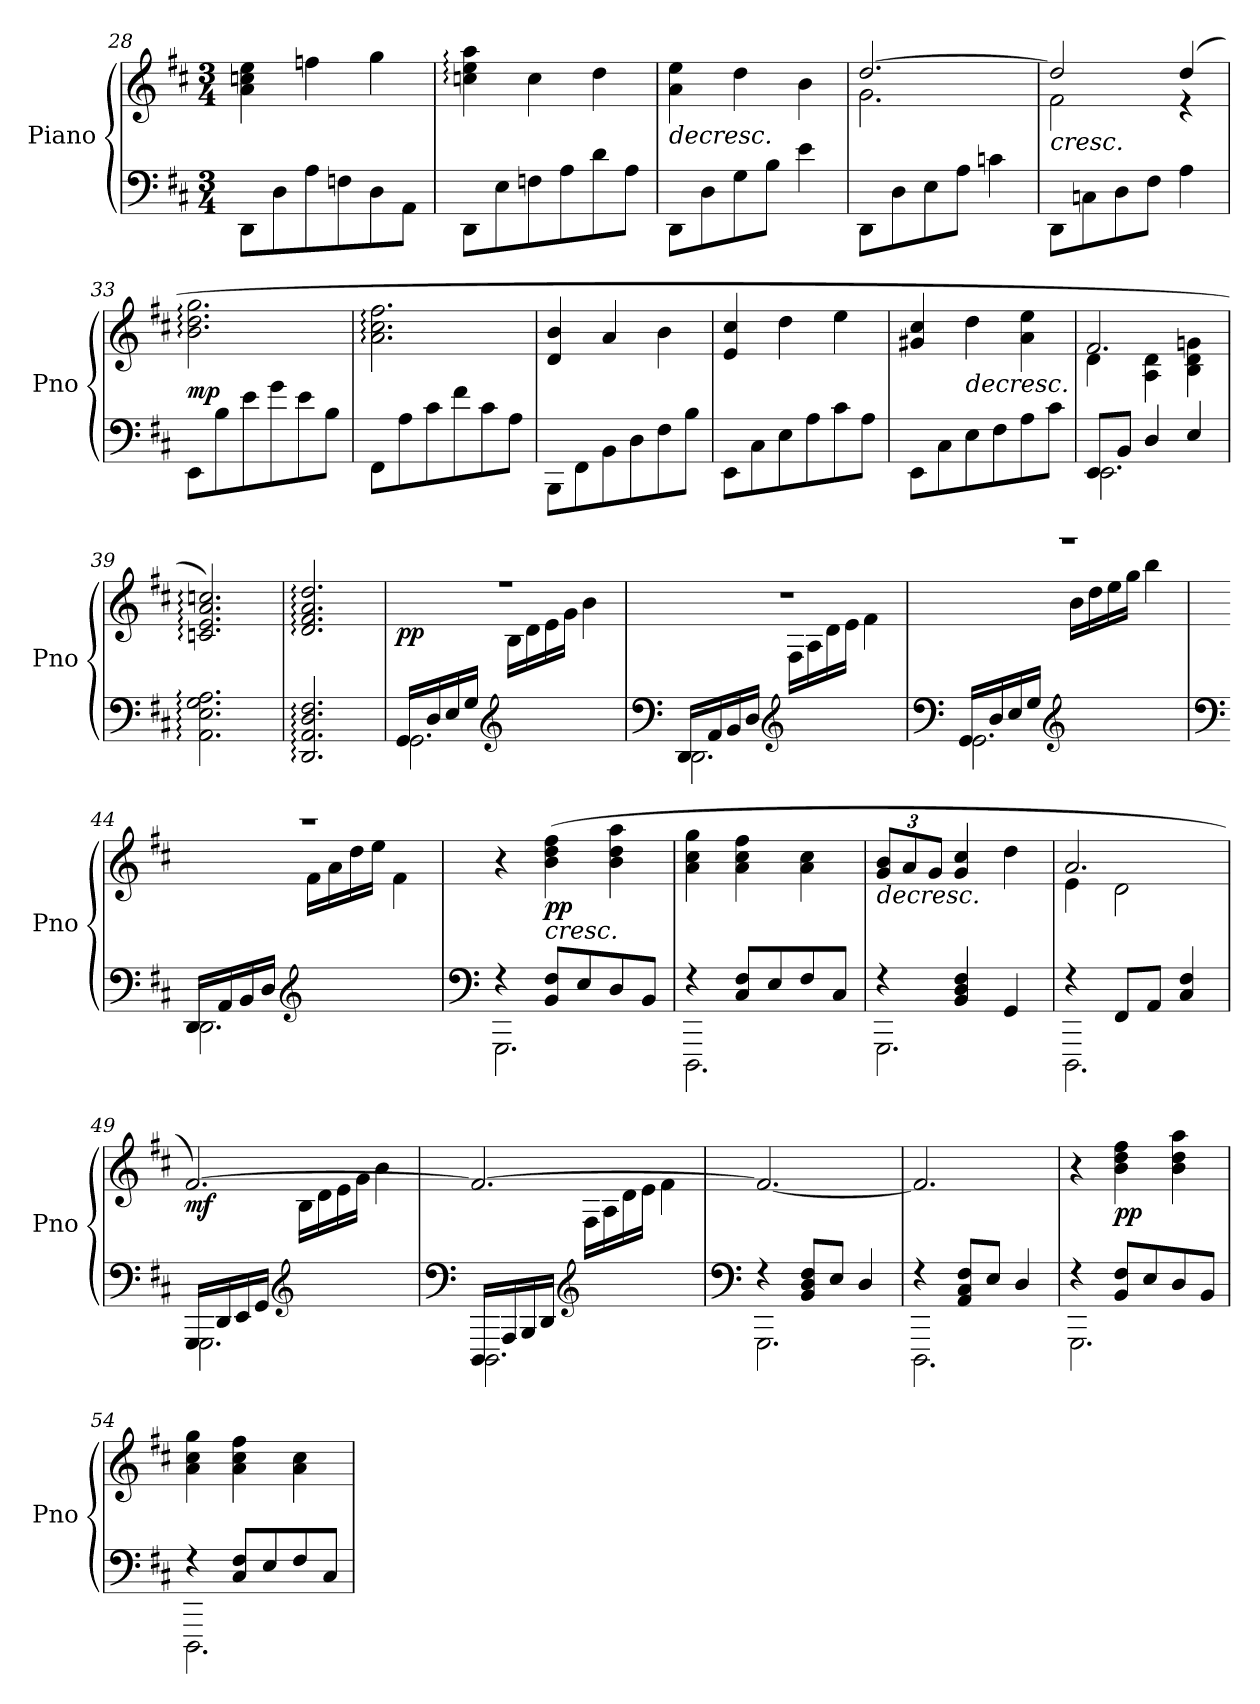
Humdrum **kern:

**kern	**kern	**dynam
*part1	*part1	*part1
*staff2	*staff1	*staff1/2
*I"Piano	*	*
*I'Pno	*	*
*clefF4	*clefG2	*
*k[f#c#]	*k[f#c#]	*
*M3/4	*M3/4	*
=28	=28	=28
8DD\L	4a\ 4ccn\ 4ee\	.
8D<\	.	.
8A\	4ffn\	.
8Fn\	.	.
8D\	4gg\	.
8AA\J	.	.
=29	=29	=29
8DD\L	4ccn\: 4ee\: 4aa\:	.
8E<\	.	.
8Fn<\	4cc\	.
8A\	.	.
8d\	4dd\	.
8A\J	.	.
=30	=30	=30
!	!	!LO:HP:b
8DD\L	4a\ 4ee\	>
8D<\	.	.
8G<\	4dd\	.
8B\J	.	.
4e\	4b\	.
=31	=31	=31
*	*^	*
8DD\L	[2.dd/	2.g\	.
8D<\	.	.	.
8E<\	.	.	.
8A\J	.	.	.
4cn\	.	.	.
!!LO:PB:g=z	!!
=32	=32	=32	=32
!	!	!	!LO:HP:b
8DD\L	2dd/]	2f#\	<
8Cn<\	.	.	.
8D<\	.	.	.
8F#\J	.	.	.
4A\	(>4dd/	4r	.
*	*v	*v	*
.	.	]
=33	=33	=33
!	!	!LO:DY:a=2
8EE\L	2.b\: 2.dd\: 2.gg\:	mp
8B<\	.	.
8e\	.	.
8g\	.	.
8e\	.	.
8B\J	.	.
=34	=34	=34
8FF#\L	2.a\: 2.cc#\: 2.ff#\:	.
8A<\	.	.
8c#\	.	.
8f#\	.	.
8c#\	.	.
8A\J	.	.
=35	=35	=35
8BBB\L	4d/ 4b/	.
8FF#\	.	.
8BB<\	4a/	.
8D<\	.	.
8F#<\	4b\	.
8B<\J	.	.
=36	=36	=36
8EE\L	4e/ 4cc#/	.
8C#\	.	.
8E<\	4dd\	.
8A<\	.	.
8c#\	4ee\	.
8A\J	.	.
!!LO:LB:g=z
=37	=37	=37
8EE\L	4g#X/ 4cc#/	.
8C#\	.	.
!	!	!LO:HP:b
8E<\	4dd\	>
8F#<\	.	.
8A\	4a\ 4ee\	.
8c#\J	.	.
.	.	[
=38	=38	=38
*^	*^	*
8EE/L	2.EE\	2.f#/	4d\	.
8BB/J	.	.	.	.
4D/	.	.	4A\ 4d\	.
4E/	.	.	4B\ 4d\ 4gn\	.
*v	*v	*	*	*
*	*v	*v	*
=39	=39	=39
2.AA\: 2.E\: 2.G\: 2.A\:	2.cn/: 2.e/: 2.a/: 2.ccn/:)	.
=40	=40	=40
2.DD/: 2.AA/: 2.D/: 2.F#/:	2.d/: 2.f#/: 2.a/: 2.dd/:	.
=41	=41	=41
*^	*^	*
!	!	!	!	!LO:DY:b
(>16GG/LL	2.GG\	2.r	4ryy	pp
16D/	.	.	.	.
16E/	.	.	.	.
16G/JJ	.	.	.	.
*clefG2	*	*	*	*
2ryy	.	.	16B\LL	.
.	.	.	16d\	.
.	.	.	16e\	.
.	.	.	16g<\JJ	.
.	.	.	4b\)	.
!!LO:LB:g=z	!!
=42	=42	=42	=42	=42
*clefF4	*	*	*	*
(>16DD/LL	2.DD\	2.r	4ryy	.
16AA/	.	.	.	.
16BB/	.	.	.	.
16D/JJ	.	.	.	.
*clefG2	*	*	*	*
2ryy	.	.	16F#<\LL	.
.	.	.	16A<\	.
.	.	.	16d<\	.
.	.	.	16e\JJ	.
.	.	.	4f#\)	.
=43	=43	=43	=43	=43
*clefF4	*	*	*	*
*8va	*	*	*	*
(>16G/LL	2.G\	2.r	4ryy	.
16d/	.	.	.	.
16e/	.	.	.	.
16g/JJ	.	.	.	.
*clefG2	*	*	*	*
2ryy	.	.	16b\LL	.
.	.	.	16dd\	.
.	.	.	16ee\	.
.	.	.	16gg<\JJ	.
.	.	.	4bb\)	.
=44	=44	=44	=44	=44
*clefF4	*	*	*	*
(>16D/LL	2.D\	2.r	4ryy	.
16A/	.	.	.	.
16B/	.	.	.	.
16d/JJ	.	.	.	.
*clefG2	*	*	*	*
2ryy	.	.	16f#<\LL	.
.	.	.	16a<\	.
.	.	.	16dd<\	.
.	.	.	16ee\JJ	.
*	*	*X8va	*	*
.	.	.	4f#\)	.
*	*	*v	*v	*
=45	=45	=45	=45
*clefF4	*	*	*
4r	2.GG\	4r	.
!	!	!	!LO:HP:b
!	!	!	!LO:DY:n=1:b
8B/ 8f#/L	.	(>4b\ 4dd\ 4ff#\	< pp
8e/	.	.	.
8d/	.	4b\ 4dd\ 4aa\	.
8B/J	.	.	.
=46	=46	=46	=46
4r	2.DD\	4a\ 4cc#\ 4gg\	.
8c#/ 8f#/L	.	4a\ 4cc#\ 4ff#\	.
8e/	.	.	.
8f#/	.	4a\ 4cc#\	.
8c#/J	.	.	.
*v	*v	*	*
.	.	]
!!LO:LB:g=z
=47	=47	=47
*^	*	*
*	*	*Xbrackettup	*
!	!	!	!LO:HP:b
4r	2.GG\	12g/ 12b/L	>
.	.	12a/	.
.	.	12g/J	.
4B/ 4d/ 4f#/	.	4g/ 4cc#/	.
4G/	.	4dd\	.
*v	*v	*	*
.	.	[
=48	=48	=48
*^	*^	*
4r	2.DD\	2.a/	4e\	.
8F#/L	.	.	2d\	.
8A/J	.	.	.	.
4c#/ 4f#/	.	.	.	.
=49	=49	=49	=49	=49
!	!	!	!	!LO:DY:b
(>16GG/LL	2.GG\	[2.f#/)	4ryy	mf
16D/	.	.	.	.
16E/	.	.	.	.
16G/JJ	.	.	.	.
*clefG2	*	*	*	*
2ryy	.	.	16B\LL	.
.	.	.	16d\	.
.	.	.	16e\	.
.	.	.	16g<\JJ	.
.	.	.	4b\)	.
=50	=50	=50	=50	=50
*clefF4	*	*	*	*
(>16DD/LL	2.DD\	2.f#/_	4ryy	.
16AA/	.	.	.	.
16BB/	.	.	.	.
16D/JJ	.	.	.	.
*clefG2	*	*	*	*
2ryy	.	.	16F#<\LL	.
.	.	.	16A<\	.
.	.	.	16d<\	.
.	.	.	16e\JJ	.
.	.	.	4f#\)	.
*	*	*v	*v	*
=51	=51	=51	=51
*clefF4	*	*	*
4r	2.GG\	2.f#/_	.
8B/ 8d/ 8f#/L	.	.	.
8e/J	.	.	.
4d/	.	.	.
=52	=52	=52	=52
4r	2.DD\	2.f#/]	.
8A/ 8c#/ 8f#/L	.	.	.
8e/J	.	.	.
4d/	.	.	.
*v	*v	*	*
.	.	]
!!LO:LB:g=z
=53	=53	=53
*^	*	*
4r	2.GG\	4r	.
!	!	!	!LO:DY:b
8B/ 8f#/L	.	4b\ 4dd\ 4ff#\	pp
8e/	.	.	.
8d/	.	4b\ 4dd\ 4aa\	.
8B/J	.	.	.
=54	=54	=54	=54
4r	2.DD\	4a\ 4cc#\ 4gg\	.
8c#/ 8f#/L	.	4a\ 4cc#\ 4ff#\	.
8e/	.	.	.
8f#/	.	4a\ 4cc#\	.
8c#/J	.	.	.
*v	*v	*	*
=	=	=
*-	*-	*-
